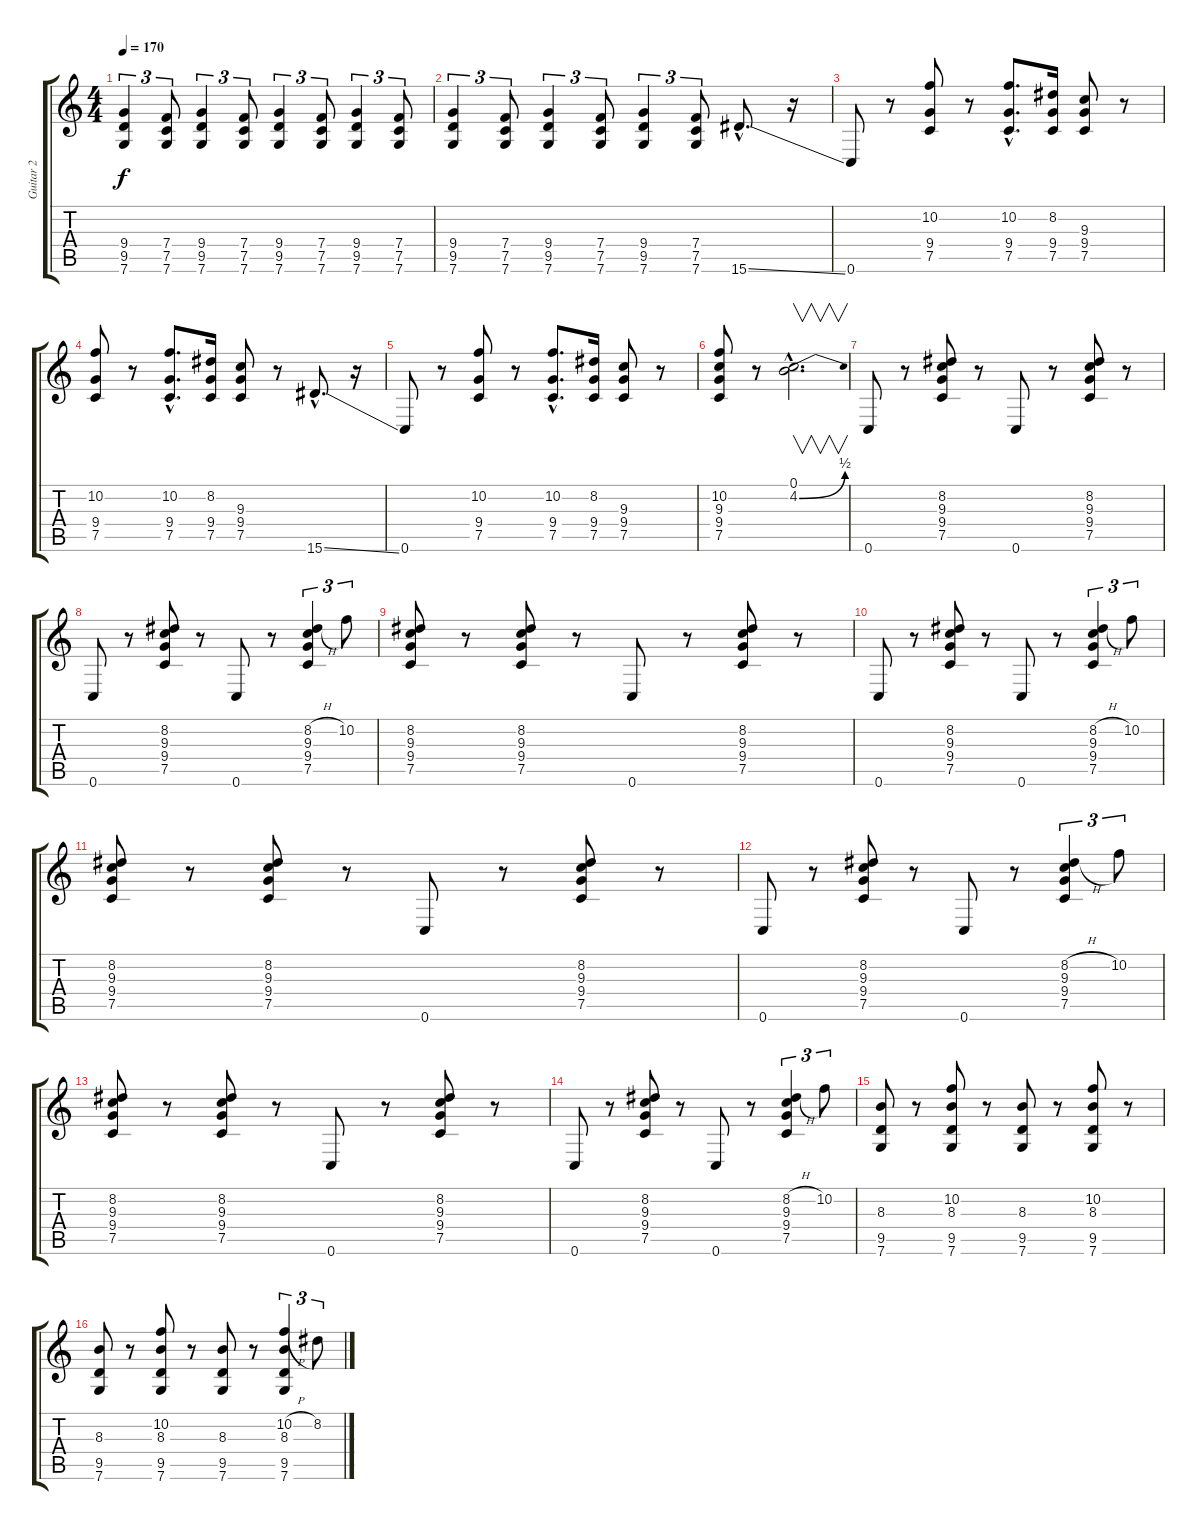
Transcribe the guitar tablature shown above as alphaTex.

\track ("Guitar 2" "Guitar 2") {instrument distortionguitar}
\staff {score tabs}
\tuning (C4 G3 Eb3 Bb2 F2 C2) {hide}
\ts (4 4)
\tempo 170
\clef g2
\ks c
(9.4 9.5 7.6).4{tu (3 2) dy f} (7.4 7.5 7.6).8{tu (3 2)} (9.4 9.5 7.6).4{tu (3 2)} (7.4 7.5 7.6).8{tu (3 2)} (9.4 9.5 7.6).4{tu (3 2)} (7.4 7.5 7.6).8{tu (3 2)} (9.4 9.5 7.6).4{tu (3 2)} (7.4 7.5 7.6).8{tu (3 2)} |
(9.4 9.5 7.6).4{tu (3 2)} (7.4 7.5 7.6).8{tu (3 2)} (9.4 9.5 7.6).4{tu (3 2)} (7.4 7.5 7.6).8{tu (3 2)} (9.4 9.5 7.6).4{tu (3 2)} (7.4 7.5 7.6).8{tu (3 2)} 15.6{ss hac}.8{d} r.16 |
0.6.8 r.8 (10.2 9.4 7.5).8 r.8 (10.2{hac} 9.4{hac} 7.5{hac}).8{d} (8.2 9.4 7.5).16 (9.3 9.4 7.5).8 r.8 |
(10.2 9.4 7.5).8 r.8 (10.2{hac} 9.4{hac} 7.5{hac}).8{d} (8.2 9.4 7.5).16 (9.3 9.4 7.5).8 r.8 15.6{ss hac}.8{d} r.16 |
0.6.8 r.8 (10.2 9.4 7.5).8 r.8 (10.2{hac} 9.4{hac} 7.5{hac}).8{d} (8.2 9.4 7.5).16 (9.3 9.4 7.5).8 r.8 |
(10.2 9.3 9.4 7.5).8 r.8 (0.1{hac} 4.2{be (bend 0 0 60 2) hac}).2{v d} |
0.6.8 r.8 (8.2 9.3 9.4 7.5).8 r.8 0.6.8 r.8 (8.2 9.3 9.4 7.5).8 r.8 |
0.6.8 r.8 (8.2 9.3 9.4 7.5).8 r.8 0.6.8 r.8 (8.2{h} 9.3 9.4 7.5).4{tu (3 2)} 10.2.8{tu (3 2)} |
(8.2 9.3 9.4 7.5).8 r.8 (8.2 9.3 9.4 7.5).8 r.8 0.6.8 r.8 (8.2 9.3 9.4 7.5).8 r.8 |
0.6.8 r.8 (8.2 9.3 9.4 7.5).8 r.8 0.6.8 r.8 (8.2{h} 9.3 9.4 7.5).4{tu (3 2)} 10.2.8{tu (3 2)} |
(8.2 9.3 9.4 7.5).8 r.8 (8.2 9.3 9.4 7.5).8 r.8 0.6.8 r.8 (8.2 9.3 9.4 7.5).8 r.8 |
0.6.8 r.8 (8.2 9.3 9.4 7.5).8 r.8 0.6.8 r.8 (8.2{h} 9.3 9.4 7.5).4{tu (3 2)} 10.2.8{tu (3 2)} |
(8.2 9.3 9.4 7.5).8 r.8 (8.2 9.3 9.4 7.5).8 r.8 0.6.8 r.8 (8.2 9.3 9.4 7.5).8 r.8 |
0.6.8 r.8 (8.2 9.3 9.4 7.5).8 r.8 0.6.8 r.8 (8.2{h} 9.3 9.4 7.5).4{tu (3 2)} 10.2.8{tu (3 2)} |
(8.3 9.5 7.6).8 r.8 (10.2 8.3 9.5 7.6).8 r.8 (8.3 9.5 7.6).8 r.8 (10.2 8.3 9.5 7.6).8 r.8 |
(8.3 9.5 7.6).8 r.8 (10.2 8.3 9.5 7.6).8 r.8 (8.3 9.5 7.6).8 r.8 (10.2{h} 8.3 9.5 7.6).4{tu (3 2)} 8.2.8{tu (3 2)}
